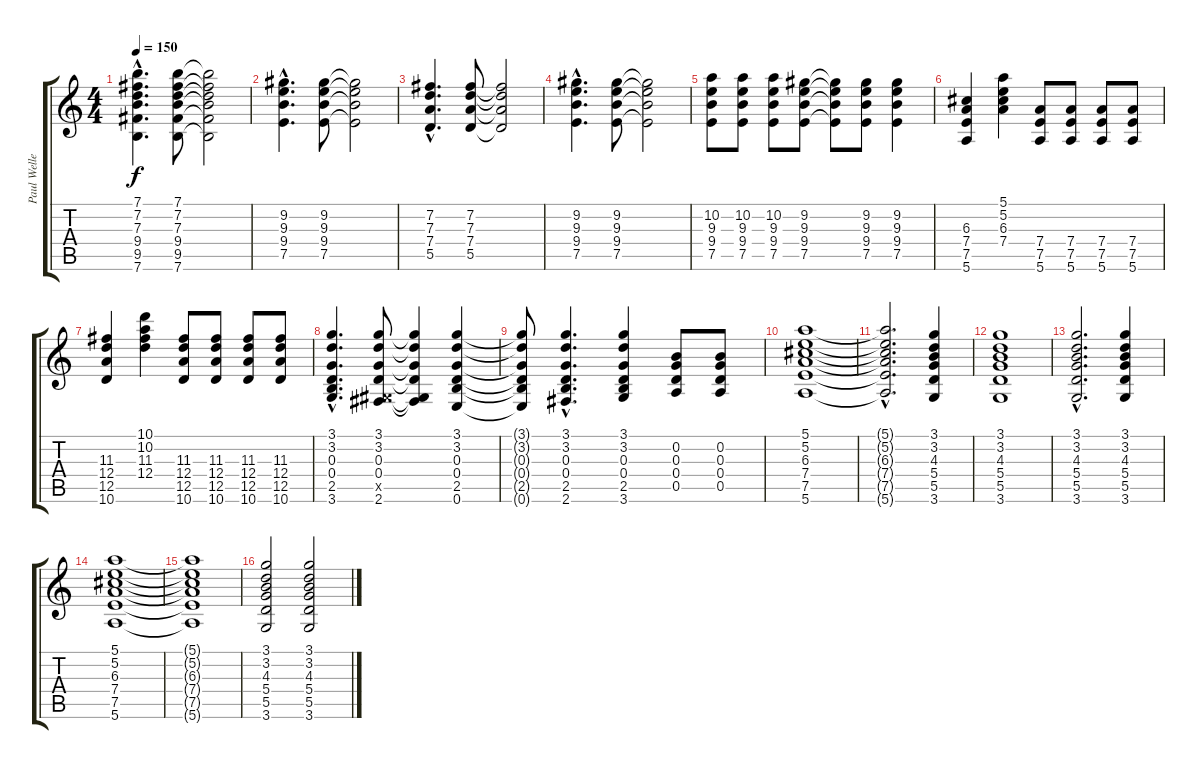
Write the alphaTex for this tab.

\track ("Paul Weller" "Paul Welle") {instrument electricguitarclean}
\staff {score tabs}
\tuning (E4 B3 G3 D3 A2 E2) {hide}
\ts (4 4)
\tempo 150
\clef g2
\ks c
(7.1{hac} 7.2{hac} 7.3{hac} 9.4{hac} 9.5{hac} 7.6{hac}).4{d dy f} (7.1 7.2 7.3 9.4 9.5 7.6).8 (7.1{t} 7.2{t} 7.3{t} 9.4{t} 9.5{t} 7.6{t}).2 |
(9.2{hac} 9.3{hac} 9.4{hac} 7.5{hac}).4{d} (9.2 9.3 9.4 7.5).8 (9.2{t} 9.3{t} 9.4{t} 7.5{t}).2 |
(7.2{hac} 7.3{hac} 7.4{hac} 5.5{hac}).4{d} (7.2 7.3 7.4 5.5).8 (7.2{t} 7.3{t} 7.4{t} 5.5{t}).2 |
(9.2{hac} 9.3{hac} 9.4{hac} 7.5{hac}).4{d} (9.2 9.3 9.4 7.5).8 (9.2{t} 9.3{t} 9.4{t} 7.5{t}).2 |
(10.2 9.3 9.4 7.5).8 (10.2 9.3 9.4 7.5).8 (10.2 9.3 9.4 7.5).8 (9.2 9.3 9.4 7.5).8 (9.2{t} 9.3{t} 9.4{t} 7.5{t}).8 (9.2 9.3 9.4 7.5).8 (9.2 9.3 9.4 7.5).4 |
(6.3 7.4 7.5 5.6).4 (5.1 5.2 6.3 7.4).4 (7.4 7.5 5.6).8 (7.4 7.5 5.6).8 (7.4 7.5 5.6).8 (7.4 7.5 5.6).8 |
(11.3 12.4 12.5 10.6).4 (10.1 10.2 11.3 12.4).4 (11.3 12.4 12.5 10.6).8 (11.3 12.4 12.5 10.6).8 (11.3 12.4 12.5 10.6).8 (11.3 12.4 12.5 10.6).8 |
(3.1{hac} 3.2{hac} 0.3{hac} 0.4{hac} 2.5{hac} 3.6{hac}).4{d} (3.1 3.2 0.3 0.4 -1.5{x} 2.6).8 (3.1{t} 3.2{t} 0.3{t} 0.4{t} -1.5{t} 2.6{t}).4 (3.1 3.2 0.3 0.4 2.5 0.6).4 |
(3.1{t} 3.2{t} 0.3{t} 0.4{t} 2.5{t} 0.6{t}).8 (3.1{hac} 3.2{hac} 0.3{hac} 0.4{hac} 2.5{hac} 2.6{hac}).4{d} (3.1 3.2 0.3 0.4 2.5 3.6).4 (0.2 0.3 0.4 0.5).8 (0.2 0.3 0.4 0.5).8 |
(5.1 5.2 6.3 7.4 7.5 5.6).1 |
(5.1{hac t} 5.2{hac t} 6.3{hac t} 7.4{hac t} 7.5{hac t} 5.6{hac t}).2{d} (3.1 3.2 4.3 5.4 5.5 3.6).4 |
(3.1 3.2 4.3 5.4 5.5 3.6).1 |
(3.1{hac} 3.2{hac} 4.3{hac} 5.4{hac} 5.5{hac} 3.6{hac}).2{d} (3.1 3.2 4.3 5.4 5.5 3.6).4 |
(5.1 5.2 6.3 7.4 7.5 5.6).1 |
(5.1{t} 5.2{t} 6.3{t} 7.4{t} 7.5{t} 5.6{t}).1 |
(3.1 3.2 4.3 5.4 5.5 3.6).2 (3.1 3.2 4.3 5.4 5.5 3.6).2
